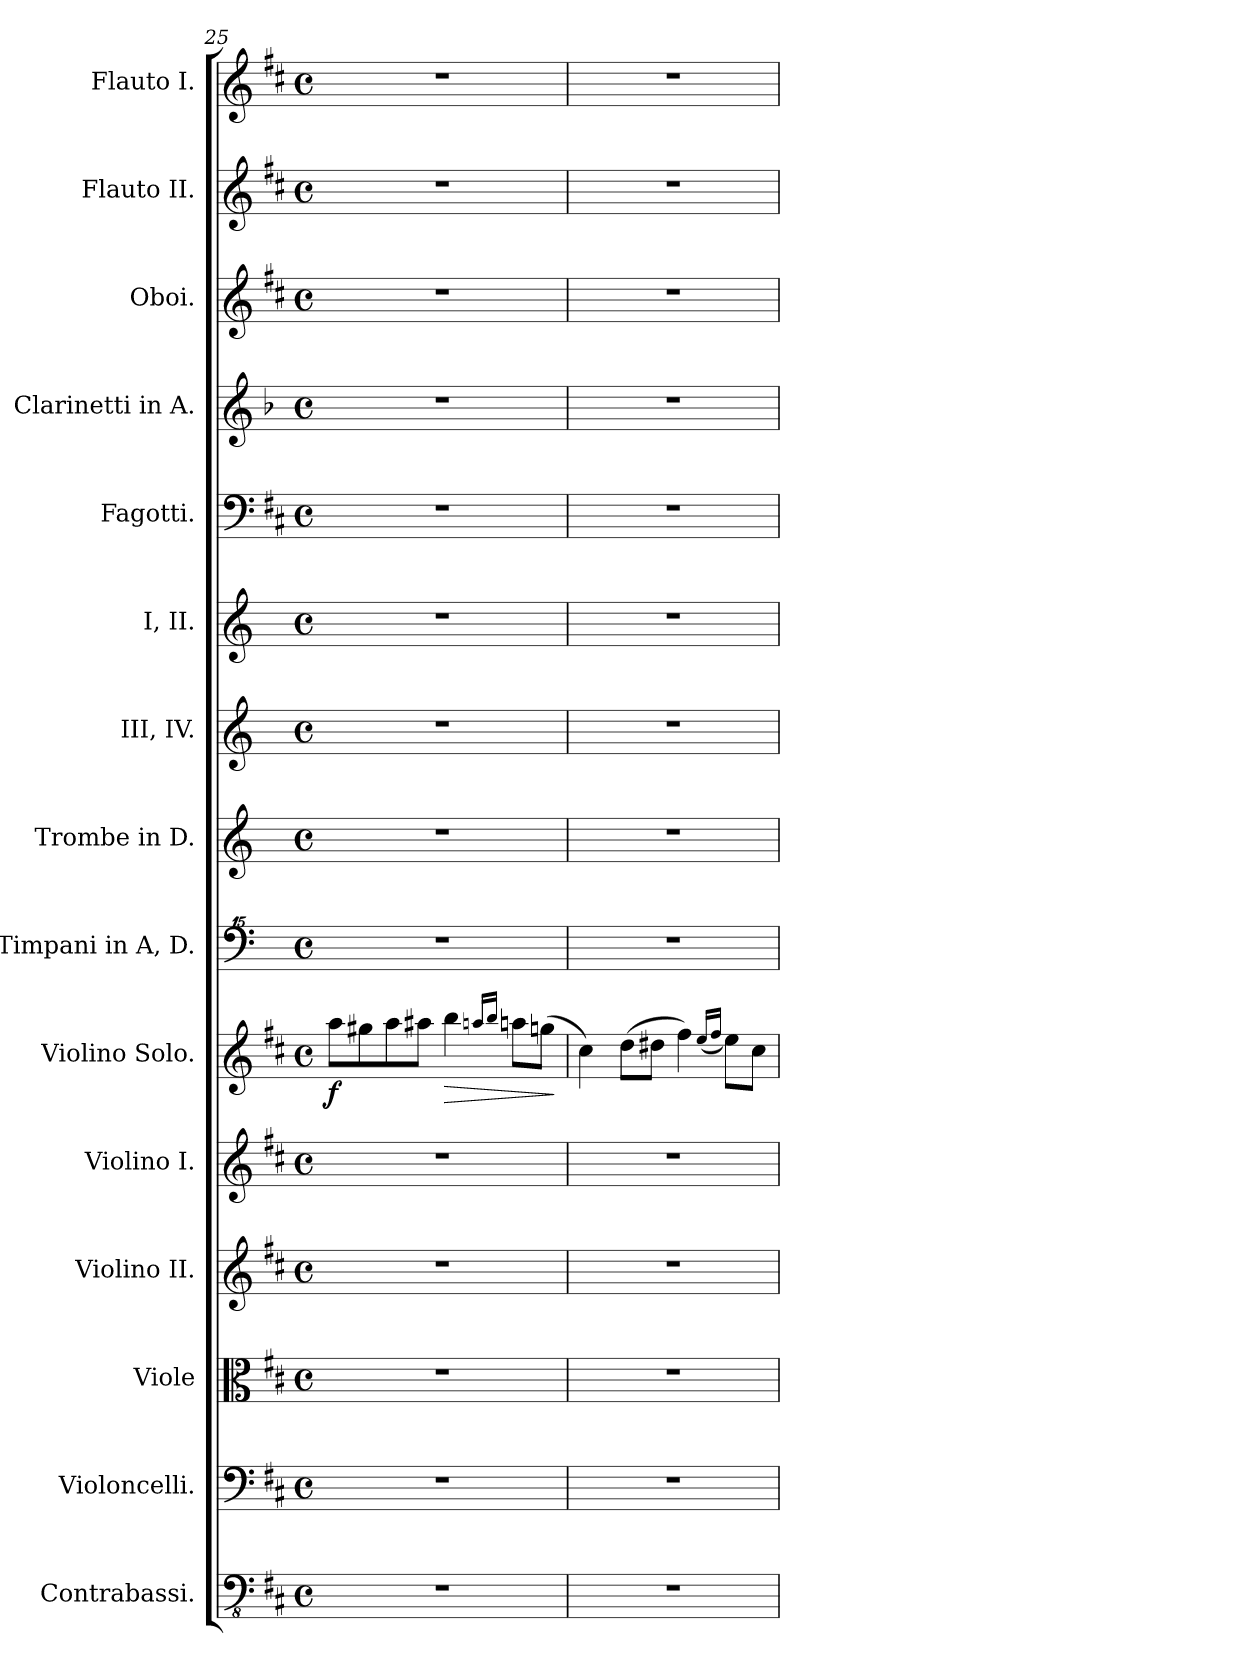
**kern	**kern	**kern	**kern	**kern	**kern	**dynam	**kern	**kern	**kern	**kern	**kern	**kern	**kern	**kern	**kern
*part15	*part14	*part13	*part12	*part11	*part10	*part10	*part9	*part8	*part7	*part6	*part5	*part4	*part3	*part2	*part1
*staff15	*staff14	*staff13	*staff12	*staff11	*staff10	*staff10	*staff9	*staff8	*staff7	*staff6	*staff5	*staff4	*staff3	*staff2	*staff1
*I"Contrabassi.	*I"Violoncelli.	*I"Viole	*I"Violino II.	*I"Violino I.	*I"Violino Solo.	*	*I"Timpani in A, D.	*I"Trombe in D.	*I"III, IV.	*I"I, II.	*I"Fagotti.	*I"Clarinetti in A.	*I"Oboi.	*I"Flauto II.	*I"Flauto I.
*I'Cbs.	*	*	*	*	*I'Vln.	*	*I'Timp.	*	*	*	*I'Fag.	*	*I'Ob.	*I'Fl.	*I'Fl.
*clefFv4	*clefF4	*clefC3	*clefG2	*clefG2	*clefG2	*	*clefF^^4	*clefG2	*clefG2	*clefG2	*clefF4	*clefG2	*clefG2	*clefG2	*clefG2
*	*	*	*	*	*	*	*ITrd7c12	*ITrd-1c-2	*ITrd4c7	*ITrd4c7	*	*ITrd2c3	*	*	*
*k[f#c#]	*k[f#c#]	*k[f#c#]	*k[f#c#]	*k[f#c#]	*k[f#c#]	*	*k[]	*k[f#c#]	*k[b-]	*k[b-]	*k[f#c#]	*k[f#c#]	*k[f#c#]	*k[f#c#]	*k[f#c#]
*M4/4	*M4/4	*M4/4	*M4/4	*M4/4	*M4/4	*	*M4/4	*M4/4	*M4/4	*M4/4	*M4/4	*M4/4	*M4/4	*M4/4	*M4/4
*met(c)	*met(c)	*met(c)	*met(c)	*met(c)	*met(c)	*	*met(c)	*met(c)	*met(c)	*met(c)	*met(c)	*met(c)	*met(c)	*met(c)	*met(c)
=25	=25	=25	=25	=25	=25	=25	=25	=25	=25	=25	=25	=25	=25	=25	=25
!	!	!	!	!	!	!LO:DY:b	!	!	!	!	!	!	!	!	!
1r	1r	1r	1r	1r	8aa\L	f	1r	1r	1r	1r	1r	1r	1r	1r	1r
.	.	.	.	.	8gg#X\	.	.	.	.	.	.	.	.	.	.
.	.	.	.	.	8aa\	.	.	.	.	.	.	.	.	.	.
.	.	.	.	.	8aa#X\J	.	.	.	.	.	.	.	.	.	.
!	!	!	!	!	!	!LO:HP:b	!	!	!	!	!	!	!	!	!
.	.	.	.	.	4bb\	>	.	.	.	.	.	.	.	.	.
.	.	.	.	.	16qaan/LL	.	.	.	.	.	.	.	.	.	.
.	.	.	.	.	16qbb/JJ	.	.	.	.	.	.	.	.	.	.
.	.	.	.	.	8aa\L	.	.	.	.	.	.	.	.	.	.
.	.	.	.	.	(8ggn\J	.	.	.	.	.	.	.	.	.	.
.	.	.	.	.	.	]	.	.	.	.	.	.	.	.	.
!!LO:PB:g=z
=26	=26	=26	=26	=26	=26	=26	=26	=26	=26	=26	=26	=26	=26	=26	=26
1r	1r	1r	1r	1r	4cc#\)	.	1r	1r	1r	1r	1r	1r	1r	1r	1r
.	.	.	.	.	(8dd\L	.	.	.	.	.	.	.	.	.	.
.	.	.	.	.	8dd#X\J	.	.	.	.	.	.	.	.	.	.
.	.	.	.	.	4ff#\)	.	.	.	.	.	.	.	.	.	.
.	.	.	.	.	(16qee/LL	.	.	.	.	.	.	.	.	.	.
.	.	.	.	.	16qff#/JJ	.	.	.	.	.	.	.	.	.	.
.	.	.	.	.	8ee\L)	.	.	.	.	.	.	.	.	.	.
.	.	.	.	.	8cc#\J	.	.	.	.	.	.	.	.	.	.
=	=	=	=	=	=	=	=	=	=	=	=	=	=	=	=
*-	*-	*-	*-	*-	*-	*-	*-	*-	*-	*-	*-	*-	*-	*-	*-
